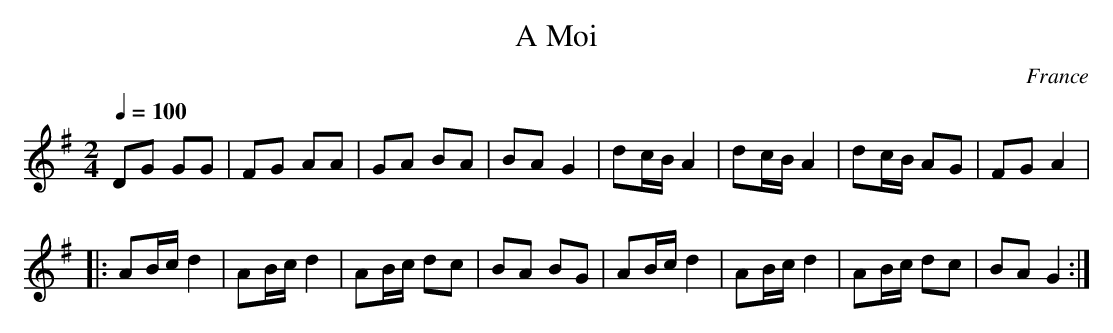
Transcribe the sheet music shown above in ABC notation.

X:1
T:A Moi
O:France
M:2/4
L:1/8
Q:1/4=100
K:G
DG GG|FG AA|GA BA|BA"^" G2| dc/2B/2 A2|dc/2B/2 A2|dc/2B/2 AG|FG "^"A2|!
|:AB/2c/2d2| AB/2c/2 d2| AB/2c/2 dc| BA BG | AB/2c/2 d2| AB/2c/2 d2|
AB/2c/2 dc|BA G2:|
